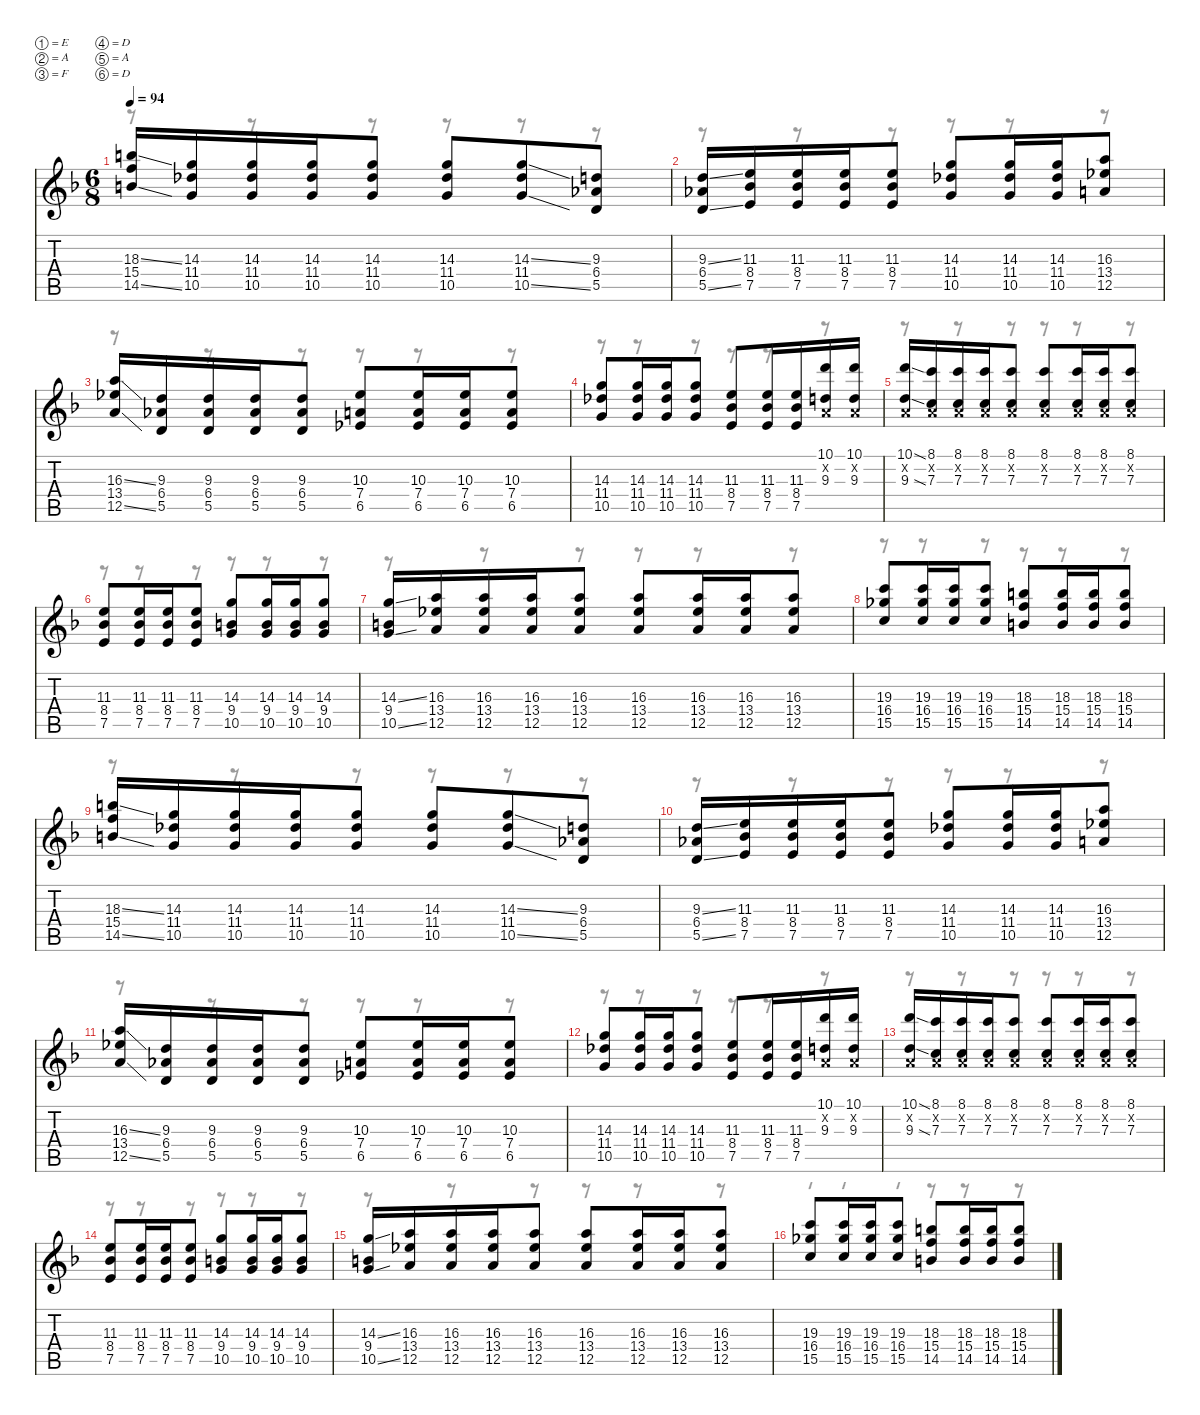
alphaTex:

\defaultSystemsLayout 4
\hideDynamics
\bracketExtendMode nobrackets
\singleTrackTrackNamePolicy hidden
\multiTrackTrackNamePolicy hidden
\otherSystemsTrackNameOrientation horizontal
\track ("M. Akerfeldt" "dist.guit.") {defaultSystemsLayout 4 instrument distortionguitar}
\staff {score tabs}
\tuning (E4 A3 F3 D3 A2 D2)
\voice
\ts (6 8)
\tempo 94
\clef g2
\ks dminor
(18.3{ss acc forcenatural} 15.4{acc forcenatural} 14.5{ss acc forcenatural}).16{dy ff beam Up} (14.3{acc forcenatural} 11.4{acc b} 10.5{acc forcenatural}).16{beam Up} (14.3{acc forcenatural} 11.4{acc b} 10.5{acc forcenatural}).16{beam Up} (14.3{acc forcenatural} 11.4{acc b} 10.5{acc forcenatural}).16{beam Up} (14.3{acc forcenatural} 11.4{acc b} 10.5{acc forcenatural}).8{beam Up} (14.3{acc forcenatural} 11.4{acc b} 10.5{acc forcenatural}).8{beam Up} (14.3{ss acc forcenatural} 11.4{acc b} 10.5{ss acc forcenatural}).8{beam Up} (9.3{acc forcenatural} 6.4{acc b} 5.5{acc forcenatural}).8{beam Up} |
(9.3{ss acc forcenatural} 6.4{acc b} 5.5{ss acc forcenatural}).16{beam Up} (11.3{acc forcenatural} 8.4{acc b} 7.5{acc forcenatural}).16{beam Up} (11.3{acc forcenatural} 8.4{acc b} 7.5{acc forcenatural}).16{beam Up} (11.3{acc forcenatural} 8.4{acc b} 7.5{acc forcenatural}).16{beam Up} (11.3{acc forcenatural} 8.4{acc b} 7.5{acc forcenatural}).8{beam Up} (14.3{acc forcenatural} 11.4{acc b} 10.5{acc forcenatural}).8{beam Up} (14.3{acc forcenatural} 11.4{acc b} 10.5{acc forcenatural}).16{beam Up} (14.3{acc forcenatural} 11.4{acc b} 10.5{acc forcenatural}).16{beam Up} (16.3{acc forcenatural} 13.4{acc b} 12.5{acc forcenatural}).8{beam Up} |
(16.3{ss acc forcenatural} 13.4{acc b} 12.5{ss acc forcenatural}).16{beam Up} (9.3{acc forcenatural} 6.4{acc b} 5.5{acc forcenatural}).16{beam Up} (9.3{acc forcenatural} 6.4{acc b} 5.5{acc forcenatural}).16{beam Up} (9.3{acc forcenatural} 6.4{acc b} 5.5{acc forcenatural}).16{beam Up} (9.3{acc forcenatural} 6.4{acc b} 5.5{acc forcenatural}).8{beam Up} (10.3{acc b} 7.4{acc forcenatural} 6.5{acc b}).8{beam Up} (10.3{acc b} 7.4{acc forcenatural} 6.5{acc b}).16{beam Up} (10.3{acc b} 7.4{acc forcenatural} 6.5{acc b}).16{beam Up} (10.3{acc b} 7.4{acc forcenatural} 6.5{acc b}).8{beam Up} |
(14.3{acc forcenatural} 11.4{acc b} 10.5{acc forcenatural}).8{beam Up} (14.3{acc forcenatural} 11.4{acc b} 10.5{acc forcenatural}).16{beam Up} (14.3{acc forcenatural} 11.4{acc b} 10.5{acc forcenatural}).16{beam Up} (14.3{acc forcenatural} 11.4{acc b} 10.5{acc forcenatural}).8{beam Up} (11.3{acc forcenatural} 8.4{acc b} 7.5{acc forcenatural}).8{beam Up} (11.3{acc forcenatural} 8.4{acc b} 7.5{acc forcenatural}).16{beam Up} (11.3{acc forcenatural} 8.4{acc b} 7.5{acc forcenatural}).16{beam Up} (10.1{acc forcenatural} 0.2{x acc forcenatural} 9.3{acc forcenatural}).16{beam Up} (10.1{acc forcenatural} 0.2{x acc forcenatural} 9.3{acc forcenatural}).16{beam Up} |
(10.1{ss acc forcenatural} 0.2{x acc forcenatural} 9.3{ss acc forcenatural}).16{beam Up} (8.1{acc forcenatural} 0.2{x acc forcenatural} 7.3{acc forcenatural}).16{beam Up} (8.1{acc forcenatural} 0.2{x acc forcenatural} 7.3{acc forcenatural}).16{beam Up} (8.1{acc forcenatural} 0.2{x acc forcenatural} 7.3{acc forcenatural}).16{beam Up} (8.1{acc forcenatural} 0.2{x acc forcenatural} 7.3{acc forcenatural}).8{beam Up} (8.1{acc forcenatural} 0.2{x acc forcenatural} 7.3{acc forcenatural}).8{beam Up} (8.1{acc forcenatural} 0.2{x acc forcenatural} 7.3{acc forcenatural}).16{beam Up} (8.1{acc forcenatural} 0.2{x acc forcenatural} 7.3{acc forcenatural}).16{beam Up} (8.1{acc forcenatural} 0.2{x acc forcenatural} 7.3{acc forcenatural}).8{beam Up} |
(11.3{acc forcenatural} 8.4{acc b} 7.5{acc forcenatural}).8{beam Up} (11.3{acc forcenatural} 8.4{acc b} 7.5{acc forcenatural}).16{beam Up} (11.3{acc forcenatural} 8.4{acc b} 7.5{acc forcenatural}).16{beam Up} (11.3{acc forcenatural} 8.4{acc b} 7.5{acc forcenatural}).8{beam Up} (14.3{acc forcenatural} 9.4{acc forcenatural} 10.5{acc forcenatural}).8{beam Up} (14.3{acc forcenatural} 9.4{acc forcenatural} 10.5{acc forcenatural}).16{beam Up} (14.3{acc forcenatural} 9.4{acc forcenatural} 10.5{acc forcenatural}).16{beam Up} (14.3{acc forcenatural} 9.4{acc forcenatural} 10.5{acc forcenatural}).8{beam Up} |
(14.3{ss acc forcenatural} 9.4{acc forcenatural} 10.5{ss acc forcenatural}).16{beam Up} (16.3{acc forcenatural} 13.4{acc b} 12.5{acc forcenatural}).16{beam Up} (16.3{acc forcenatural} 13.4{acc b} 12.5{acc forcenatural}).16{beam Up} (16.3{acc forcenatural} 13.4{acc b} 12.5{acc forcenatural}).16{beam Up} (16.3{acc forcenatural} 13.4{acc b} 12.5{acc forcenatural}).8{beam Up} (16.3{acc forcenatural} 13.4{acc b} 12.5{acc forcenatural}).8{beam Up} (16.3{acc forcenatural} 13.4{acc b} 12.5{acc forcenatural}).16{beam Up} (16.3{acc forcenatural} 13.4{acc b} 12.5{acc forcenatural}).16{beam Up} (16.3{acc forcenatural} 13.4{acc b} 12.5{acc forcenatural}).8{beam Up} |
(19.3{acc forcenatural} 16.4{acc b} 15.5{acc forcenatural}).8{beam Up} (19.3{acc forcenatural} 16.4{acc b} 15.5{acc forcenatural}).16{beam Up} (19.3{acc forcenatural} 16.4{acc b} 15.5{acc forcenatural}).16{beam Up} (19.3{acc forcenatural} 16.4{acc b} 15.5{acc forcenatural}).8{beam Up} (18.3{acc forcenatural} 15.4{acc forcenatural} 14.5{acc forcenatural}).8{beam Up} (18.3{acc forcenatural} 15.4{acc forcenatural} 14.5{acc forcenatural}).16{beam Up} (18.3{acc forcenatural} 15.4{acc forcenatural} 14.5{acc forcenatural}).16{beam Up} (18.3{acc forcenatural} 15.4{acc forcenatural} 14.5{acc forcenatural}).8{beam Up} |
(18.3{ss acc forcenatural} 15.4{acc forcenatural} 14.5{ss acc forcenatural}).16{beam Up} (14.3{acc forcenatural} 11.4{acc b} 10.5{acc forcenatural}).16{beam Up} (14.3{acc forcenatural} 11.4{acc b} 10.5{acc forcenatural}).16{beam Up} (14.3{acc forcenatural} 11.4{acc b} 10.5{acc forcenatural}).16{beam Up} (14.3{acc forcenatural} 11.4{acc b} 10.5{acc forcenatural}).8{beam Up} (14.3{acc forcenatural} 11.4{acc b} 10.5{acc forcenatural}).8{beam Up} (14.3{ss acc forcenatural} 11.4{acc b} 10.5{ss acc forcenatural}).8{beam Up} (9.3{acc forcenatural} 6.4{acc b} 5.5{acc forcenatural}).8{beam Up} |
(9.3{ss acc forcenatural} 6.4{acc b} 5.5{ss acc forcenatural}).16{beam Up} (11.3{acc forcenatural} 8.4{acc b} 7.5{acc forcenatural}).16{beam Up} (11.3{acc forcenatural} 8.4{acc b} 7.5{acc forcenatural}).16{beam Up} (11.3{acc forcenatural} 8.4{acc b} 7.5{acc forcenatural}).16{beam Up} (11.3{acc forcenatural} 8.4{acc b} 7.5{acc forcenatural}).8{beam Up} (14.3{acc forcenatural} 11.4{acc b} 10.5{acc forcenatural}).8{beam Up} (14.3{acc forcenatural} 11.4{acc b} 10.5{acc forcenatural}).16{beam Up} (14.3{acc forcenatural} 11.4{acc b} 10.5{acc forcenatural}).16{beam Up} (16.3{acc forcenatural} 13.4{acc b} 12.5{acc forcenatural}).8{beam Up} |
(16.3{ss acc forcenatural} 13.4{acc b} 12.5{ss acc forcenatural}).16{beam Up} (9.3{acc forcenatural} 6.4{acc b} 5.5{acc forcenatural}).16{beam Up} (9.3{acc forcenatural} 6.4{acc b} 5.5{acc forcenatural}).16{beam Up} (9.3{acc forcenatural} 6.4{acc b} 5.5{acc forcenatural}).16{beam Up} (9.3{acc forcenatural} 6.4{acc b} 5.5{acc forcenatural}).8{beam Up} (10.3{acc b} 7.4{acc forcenatural} 6.5{acc b}).8{beam Up} (10.3{acc b} 7.4{acc forcenatural} 6.5{acc b}).16{beam Up} (10.3{acc b} 7.4{acc forcenatural} 6.5{acc b}).16{beam Up} (10.3{acc b} 7.4{acc forcenatural} 6.5{acc b}).8{beam Up} |
(14.3{acc forcenatural} 11.4{acc b} 10.5{acc forcenatural}).8{beam Up} (14.3{acc forcenatural} 11.4{acc b} 10.5{acc forcenatural}).16{beam Up} (14.3{acc forcenatural} 11.4{acc b} 10.5{acc forcenatural}).16{beam Up} (14.3{acc forcenatural} 11.4{acc b} 10.5{acc forcenatural}).8{beam Up} (11.3{acc forcenatural} 8.4{acc b} 7.5{acc forcenatural}).8{beam Up} (11.3{acc forcenatural} 8.4{acc b} 7.5{acc forcenatural}).16{beam Up} (11.3{acc forcenatural} 8.4{acc b} 7.5{acc forcenatural}).16{beam Up} (10.1{acc forcenatural} 0.2{x acc forcenatural} 9.3{acc forcenatural}).16{beam Up} (10.1{acc forcenatural} 0.2{x acc forcenatural} 9.3{acc forcenatural}).16{beam Up} |
(10.1{ss acc forcenatural} 0.2{x acc forcenatural} 9.3{ss acc forcenatural}).16{beam Up} (8.1{acc forcenatural} 0.2{x acc forcenatural} 7.3{acc forcenatural}).16{beam Up} (8.1{acc forcenatural} 0.2{x acc forcenatural} 7.3{acc forcenatural}).16{beam Up} (8.1{acc forcenatural} 0.2{x acc forcenatural} 7.3{acc forcenatural}).16{beam Up} (8.1{acc forcenatural} 0.2{x acc forcenatural} 7.3{acc forcenatural}).8{beam Up} (8.1{acc forcenatural} 0.2{x acc forcenatural} 7.3{acc forcenatural}).8{beam Up} (8.1{acc forcenatural} 0.2{x acc forcenatural} 7.3{acc forcenatural}).16{beam Up} (8.1{acc forcenatural} 0.2{x acc forcenatural} 7.3{acc forcenatural}).16{beam Up} (8.1{acc forcenatural} 0.2{x acc forcenatural} 7.3{acc forcenatural}).8{beam Up} |
(11.3{acc forcenatural} 8.4{acc b} 7.5{acc forcenatural}).8{beam Up} (11.3{acc forcenatural} 8.4{acc b} 7.5{acc forcenatural}).16{beam Up} (11.3{acc forcenatural} 8.4{acc b} 7.5{acc forcenatural}).16{beam Up} (11.3{acc forcenatural} 8.4{acc b} 7.5{acc forcenatural}).8{beam Up} (14.3{acc forcenatural} 9.4{acc forcenatural} 10.5{acc forcenatural}).8{beam Up} (14.3{acc forcenatural} 9.4{acc forcenatural} 10.5{acc forcenatural}).16{beam Up} (14.3{acc forcenatural} 9.4{acc forcenatural} 10.5{acc forcenatural}).16{beam Up} (14.3{acc forcenatural} 9.4{acc forcenatural} 10.5{acc forcenatural}).8{beam Up} |
(14.3{ss acc forcenatural} 9.4{acc forcenatural} 10.5{ss acc forcenatural}).16{beam Up} (16.3{acc forcenatural} 13.4{acc b} 12.5{acc forcenatural}).16{beam Up} (16.3{acc forcenatural} 13.4{acc b} 12.5{acc forcenatural}).16{beam Up} (16.3{acc forcenatural} 13.4{acc b} 12.5{acc forcenatural}).16{beam Up} (16.3{acc forcenatural} 13.4{acc b} 12.5{acc forcenatural}).8{beam Up} (16.3{acc forcenatural} 13.4{acc b} 12.5{acc forcenatural}).8{beam Up} (16.3{acc forcenatural} 13.4{acc b} 12.5{acc forcenatural}).16{beam Up} (16.3{acc forcenatural} 13.4{acc b} 12.5{acc forcenatural}).16{beam Up} (16.3{acc forcenatural} 13.4{acc b} 12.5{acc forcenatural}).8{beam Up} |
(19.3{acc forcenatural} 16.4{acc b} 15.5{acc forcenatural}).8{beam Up} (19.3{acc forcenatural} 16.4{acc b} 15.5{acc forcenatural}).16{beam Up} (19.3{acc forcenatural} 16.4{acc b} 15.5{acc forcenatural}).16{beam Up} (19.3{acc forcenatural} 16.4{acc b} 15.5{acc forcenatural}).8{beam Up} (18.3{acc forcenatural} 15.4{acc forcenatural} 14.5{acc forcenatural}).8{beam Up} (18.3{acc forcenatural} 15.4{acc forcenatural} 14.5{acc forcenatural}).16{beam Up} (18.3{acc forcenatural} 15.4{acc forcenatural} 14.5{acc forcenatural}).16{beam Up} (18.3{acc forcenatural} 15.4{acc forcenatural} 14.5{acc forcenatural}).8{beam Up}
\voice
\clef g2
\ottava regular
\simile none
\ks dminor
r.8{dy mf beam Down} r.8{beam Down} r.8{beam Down} r.8{beam Down} r.8{beam Down} r.8{beam Down} |
r.8{beam Down} r.8{beam Down} r.8{beam Down} r.8{beam Down} r.8{beam Down} r.8{beam Down} |
r.8{beam Down} r.8{beam Down} r.8{beam Down} r.8{beam Down} r.8{beam Down} r.8{beam Down} |
r.8{beam Down} r.8{beam Down} r.8{beam Down} r.8{beam Down} r.8{beam Down} r.8{beam Down} |
r.8{beam Down} r.8{beam Down} r.8{beam Down} r.8{beam Down} r.8{beam Down} r.8{beam Down} |
r.8{beam Down} r.8{beam Down} r.8{beam Down} r.8{beam Down} r.8{beam Down} r.8{beam Down} |
r.8{beam Down} r.8{beam Down} r.8{beam Down} r.8{beam Down} r.8{beam Down} r.8{beam Down} |
r.8{beam Down} r.8{beam Down} r.8{beam Down} r.8{beam Down} r.8{beam Down} r.8{beam Down} |
r.8{beam Down} r.8{beam Down} r.8{beam Down} r.8{beam Down} r.8{beam Down} r.8{beam Down} |
r.8{beam Down} r.8{beam Down} r.8{beam Down} r.8{beam Down} r.8{beam Down} r.8{beam Down} |
r.8{beam Down} r.8{beam Down} r.8{beam Down} r.8{beam Down} r.8{beam Down} r.8{beam Down} |
r.8{beam Down} r.8{beam Down} r.8{beam Down} r.8{beam Down} r.8{beam Down} r.8{beam Down} |
r.8{beam Down} r.8{beam Down} r.8{beam Down} r.8{beam Down} r.8{beam Down} r.8{beam Down} |
r.8{beam Down} r.8{beam Down} r.8{beam Down} r.8{beam Down} r.8{beam Down} r.8{beam Down} |
r.8{beam Down} r.8{beam Down} r.8{beam Down} r.8{beam Down} r.8{beam Down} r.8{beam Down} |
r.8{beam Down} r.8{beam Down} r.8{beam Down} r.8{beam Down} r.8{beam Down} r.8{beam Down}
